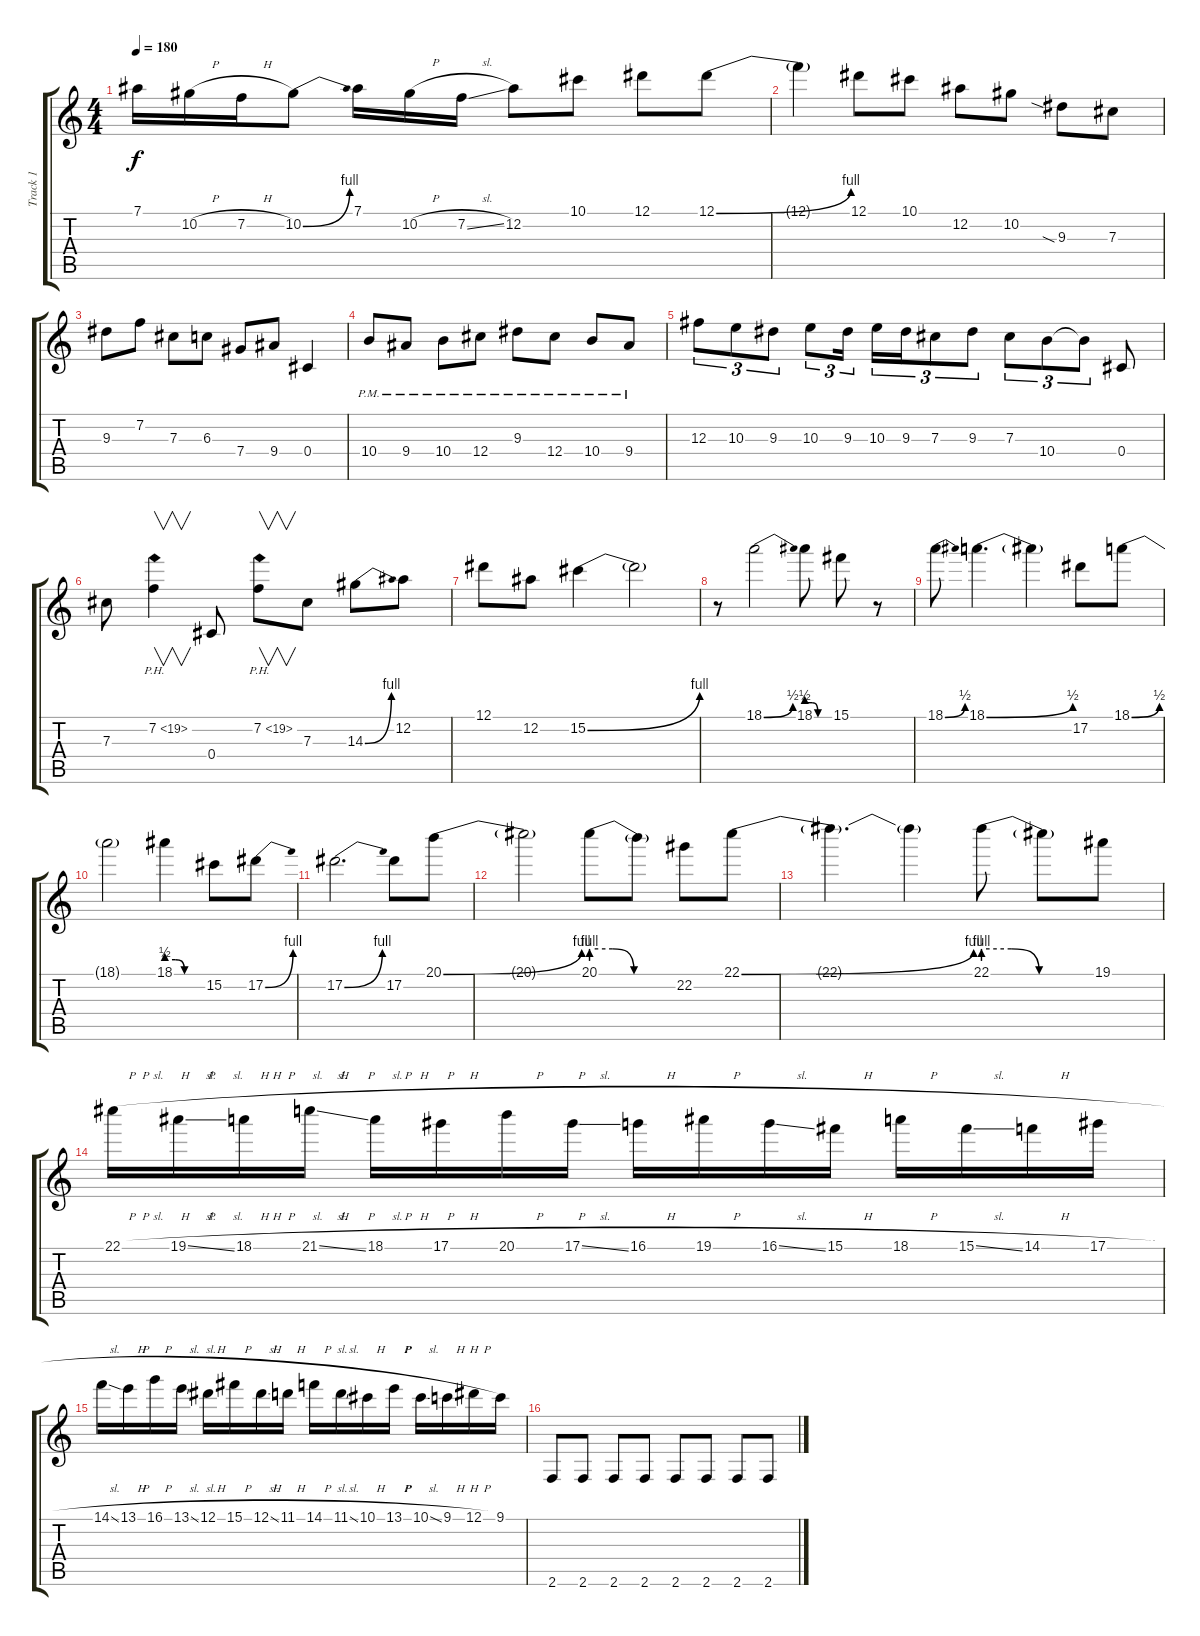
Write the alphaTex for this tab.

\track ("Track 1" "Track 1") {instrument distortionguitar}
\staff {score tabs}
\tuning (Eb4 Bb3 Gb3 Db3 Ab2 Eb2) {hide}
\ts (4 4)
\tempo 180
\clef g2
\ks c
7.1.16{dy f} 10.2{h}.16 7.2{h}.16 10.2{be (bend 0 0 60 4)}.8 7.1.16 10.2{h}.16 7.2{sl}.16 12.2.8 10.1.8 12.1.8 12.1{be (bend 0 0 60 4)}.8 |
12.1{t}.4 12.1.8 10.1.8 12.2.8 10.2.8 9.3{sia}.8 7.3.8 |
9.3.8 7.2.8 7.3.8 6.3.8 7.4.8 9.4.8 0.4.4 |
10.4{pm}.8 9.4{pm}.8 10.4{pm}.8 12.4{pm}.8 9.3{pm}.8 12.4{pm}.8 10.4{pm}.8 9.4{pm}.8 |
12.3.8{tu (3 2)} 10.3.8{tu (3 2)} 9.3.8{tu (3 2)} 10.3.8{tu (3 2)} 9.3.16{tu (3 2) beam splitsecondary} 10.3.16{tu (3 2)} 9.3.16{tu (3 2)} 7.3.8{tu (3 2)} 9.3.8{tu (3 2)} 7.3.8{tu (3 2)} 10.4.8{tu (3 2)} 10.4{t}.8{tu (3 2)} 0.4.8 |
7.3.8 7.2{ph 12}.4{v} 0.4.8 7.2{ph 12}.8{v} 7.3.8 14.3{be (bend 0 0 60 4)}.8 12.2.8 |
12.1.8 12.2.8 15.2{be (bend 0 0 60 4)}.4 15.2{t}.2 |
r.8 18.1{be (bend 0 0 60 2)}.2 18.1{be (custom 0 2 15 2 30 0 60 0)}.8 15.1.8 r.8 |
18.1{be (bend 0 0 60 2)}.8 18.1{be (bend 0 0 60 2)}.4{d} 18.1{t}.4 17.2.8 18.1{be (bend 0 0 60 2)}.8 |
18.1{t}.2 18.1{be (custom 0 2 15 2 30 0 60 0)}.4 15.2.8 17.2{be (bend 0 0 60 4)}.8 |
17.2{be (bend 0 0 60 4)}.2{d} 17.2.8 20.1{be (bend 0 0 60 4)}.8 |
20.1{t}.2 20.1{be (custom 0 4 15 4 30 0 60 0)}.8 20.1{t}.8 22.2.8 22.1{be (bend 0 0 60 4)}.8 |
22.1{t}.4{d} 22.1{t}.4 22.1{be (custom 0 4 15 4 30 0 60 0)}.8 22.1{t}.8 19.1.8 |
22.1{h}.16 19.1{sl}.16 18.1{h}.16 21.1{sl}.16 18.1{h}.16 17.1{h}.16 20.1{h}.16 17.1{sl}.16 16.1{h}.16 19.1{h}.16 16.1{sl}.16 15.1{h}.16 18.1{h}.16 15.1{sl}.16 14.1{h}.16 17.1{h}.16 |
14.1{sl}.16 13.1{h}.16 16.1{h}.16 13.1{sl}.16 12.1{h}.16 15.1{h}.16 12.1{sl}.16 11.1{h}.16 14.1{h}.16 11.1{sl}.16 10.1{h}.16 13.1{h}.16 10.1{sl}.16 9.1{h}.16 12.1{h}.16 9.1.16 |
2.6.8 2.6.8 2.6.8 2.6.8 2.6.8 2.6.8 2.6.8 2.6.8
